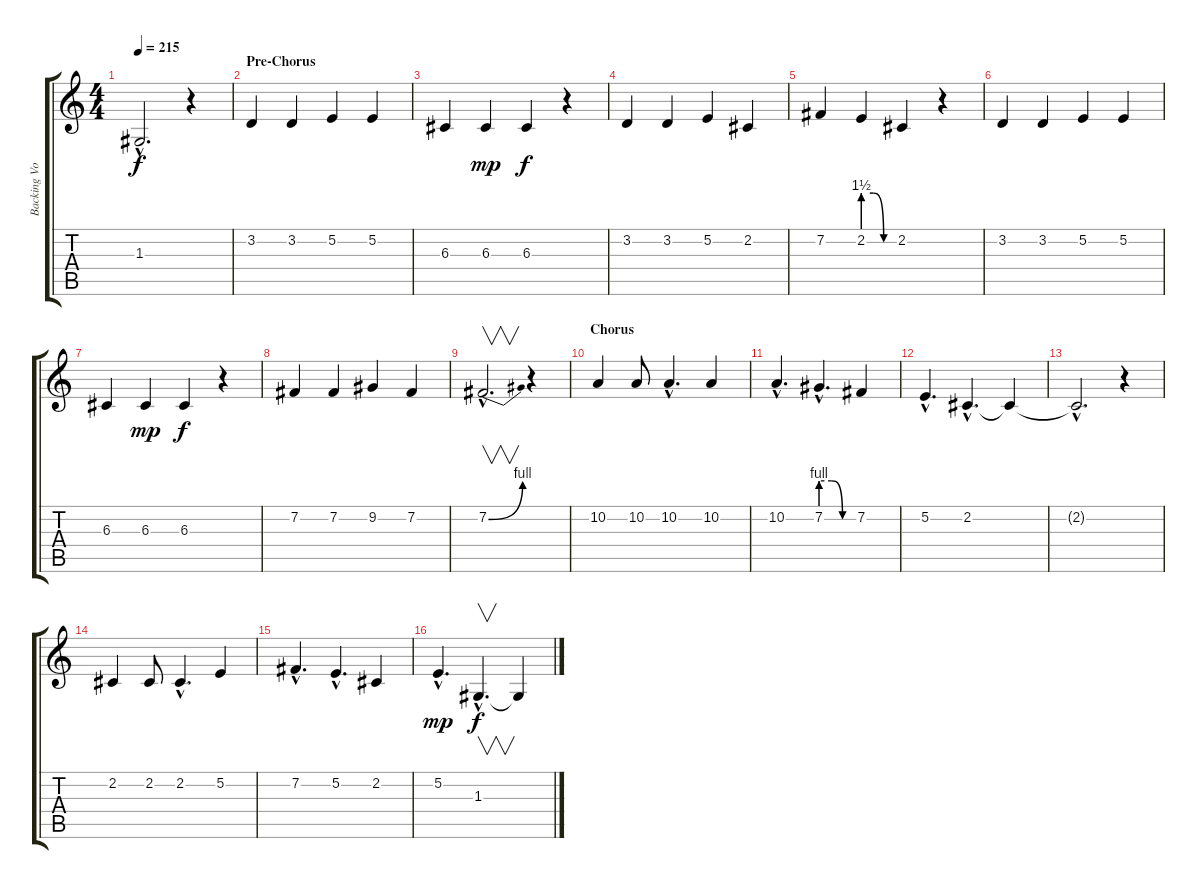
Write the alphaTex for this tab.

\track ("Backing Vocals" "Backing Vo") {instrument lead2sawtooth}
\staff {score tabs}
\tuning (E4 B3 G3 D3 A2 E2) {hide}
\ts (4 4)
\tempo 215
\clef g2
\ks c
1.3{hac}.2{d dy f} r.4 |
\section ("" "Pre-Chorus")
3.2.4 3.2.4 5.2.4 5.2.4 |
6.3.4 6.3.4{dy mp} 6.3.4{dy f} r.4 |
3.2.4 3.2.4 5.2.4 2.2.4 |
7.2.4 2.2{be (custom 0 6 20 6 40 0 60 0)}.4 2.2.4 r.4 |
3.2.4 3.2.4 5.2.4 5.2.4 |
6.3.4 6.3.4{dy mp} 6.3.4{dy f} r.4 |
7.2.4 7.2.4 9.2.4 7.2.4 |
7.2{be (bend 0 0 60 4) hac}.2{v d} r.4 |
\section ("" "Chorus")
10.2.4 10.2.8 10.2{hac}.4{d} 10.2.4 |
10.2{hac}.4{d} 7.2{be (custom 0 4 20 4 40 0 60 0) hac}.4{d} 7.2.4 |
5.2{hac}.4{d} 2.2{hac}.4{d} 2.2{t}.4 |
2.2{hac t}.2{d} r.4 |
2.2.4 2.2.8 2.2{hac}.4{d} 5.2.4 |
7.2{hac}.4{d} 5.2{hac}.4{d} 2.2.4 |
5.2{hac}.4{d dy mp} 1.3{hac}.4{v d dy f} 1.3{t}.4
